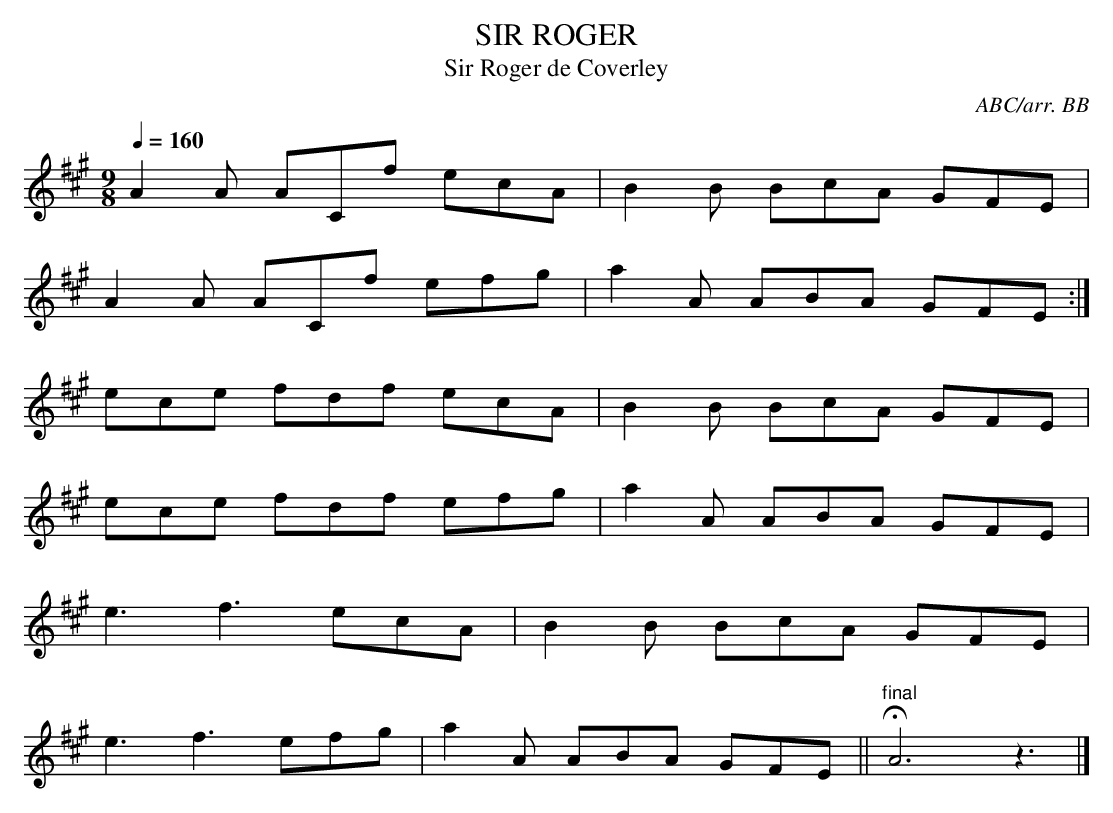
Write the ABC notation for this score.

X:1
T:SIR ROGER
T:Sir Roger de Coverley
C:ABC/arr. BB
Q:1/4=160
L:1/8
M:9/8
K:A
A2A ACf ecA|B2B BcA GFE|
A2A ACf efg|a2A ABA GFE:|
ece fdf ecA|B2B BcA GFE|
ece fdf efg|a2A ABA GFE|
e3 f3 ecA|B2B BcA GFE|
e3 f3 efg|a2A ABA GFE||"final"HA6z3|]
